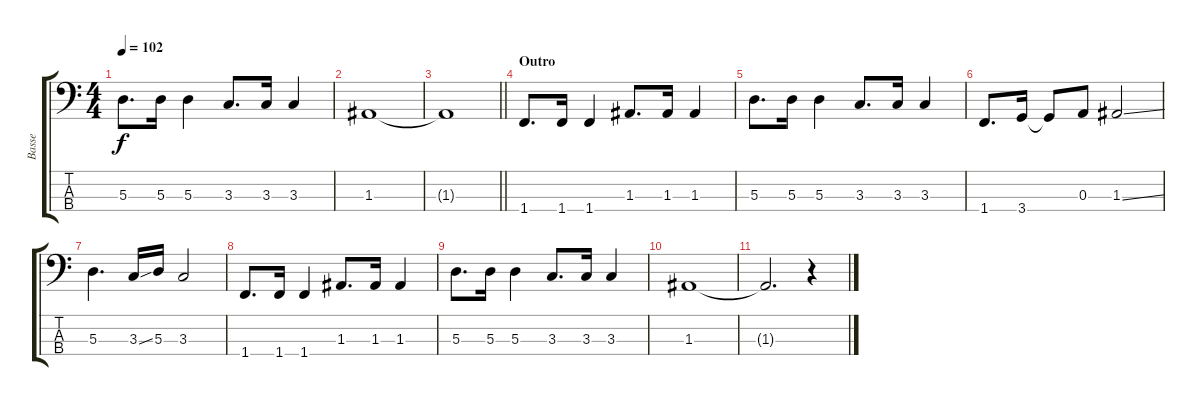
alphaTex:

\track ("Basse" "Basse") {mute instrument electricbassfinger}
\staff {score tabs}
\tuning (G2 D2 A1 E1) {hide}
\ts (4 4)
\tempo 102
\clef f4
\ks c
5.3.8{d dy f} 5.3.16 5.3.4 3.3.8{d} 3.3.16 3.3.4 |
1.3.1 |
\barLineRight lightlight
1.3{t}.1 |
\section ("" "Outro")
1.4.8{d} 1.4.16 1.4.4 1.3.8{d} 1.3.16 1.3.4 |
5.3.8{d} 5.3.16 5.3.4 3.3.8{d} 3.3.16 3.3.4 |
1.4.8{d} 3.4.16 3.4{t}.8 0.3.8 1.3{ss}.2 |
5.3.4{d} 3.3{ss}.16 5.3.16 3.3.2 |
1.4.8{d} 1.4.16 1.4.4 1.3.8{d} 1.3.16 1.3.4 |
5.3.8{d} 5.3.16 5.3.4 3.3.8{d} 3.3.16 3.3.4 |
1.3.1 |
1.3{t}.2{d} r.4
